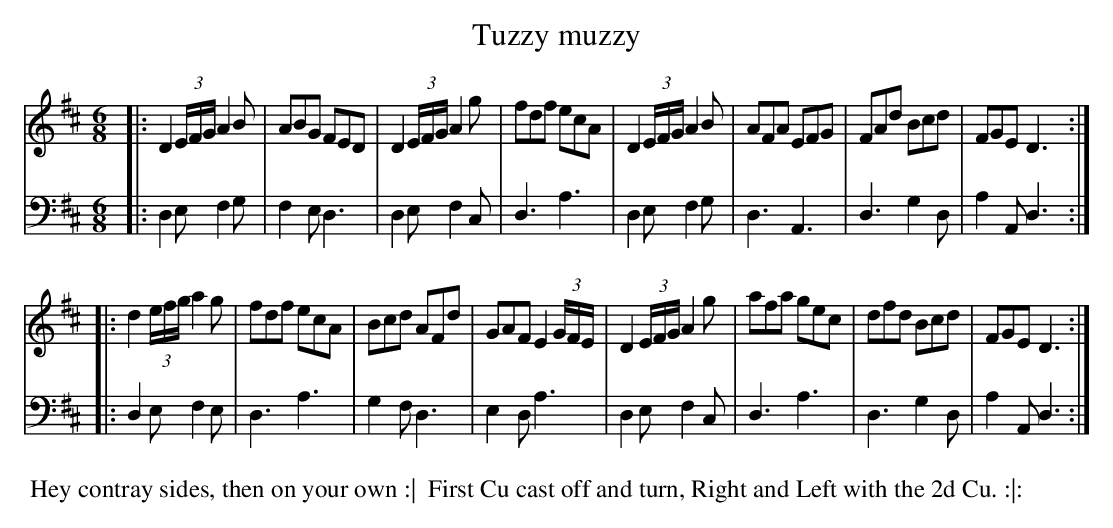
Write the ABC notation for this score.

X:1
T: Tuzzy muzzy
M: 6/8
L: 1/8
K: D
V: 1
|: D2(3E/F/G/ A2B | ABG FED | D2(3E/F/G/ A2g | fdf ecA |\
   D2(3E/F/G/ A2B | AFA EFG | FAd Bcd | FGE D3 :|
|: d2(3e/f/g/ a2g | fdf ecA | Bcd AFd | GAF E2(3G/F/E/ |\
   D2(3E/F/G/ A2g | afa gec | dfd Bcd | FGE D3 :|
V: 2 clef=bass middle=d
|: d2e f2g | f2e d3 | d2e f2c | d3  a3 |\
   d2e f2g | d3  A3 | d3  g2d | a2A d3 :|
|: d2e f2e | d3  a3 | g2f d3  | e2d a3 |\
   d2e f2c | d3  a3 | d3  g2d | a2A d3 :|
